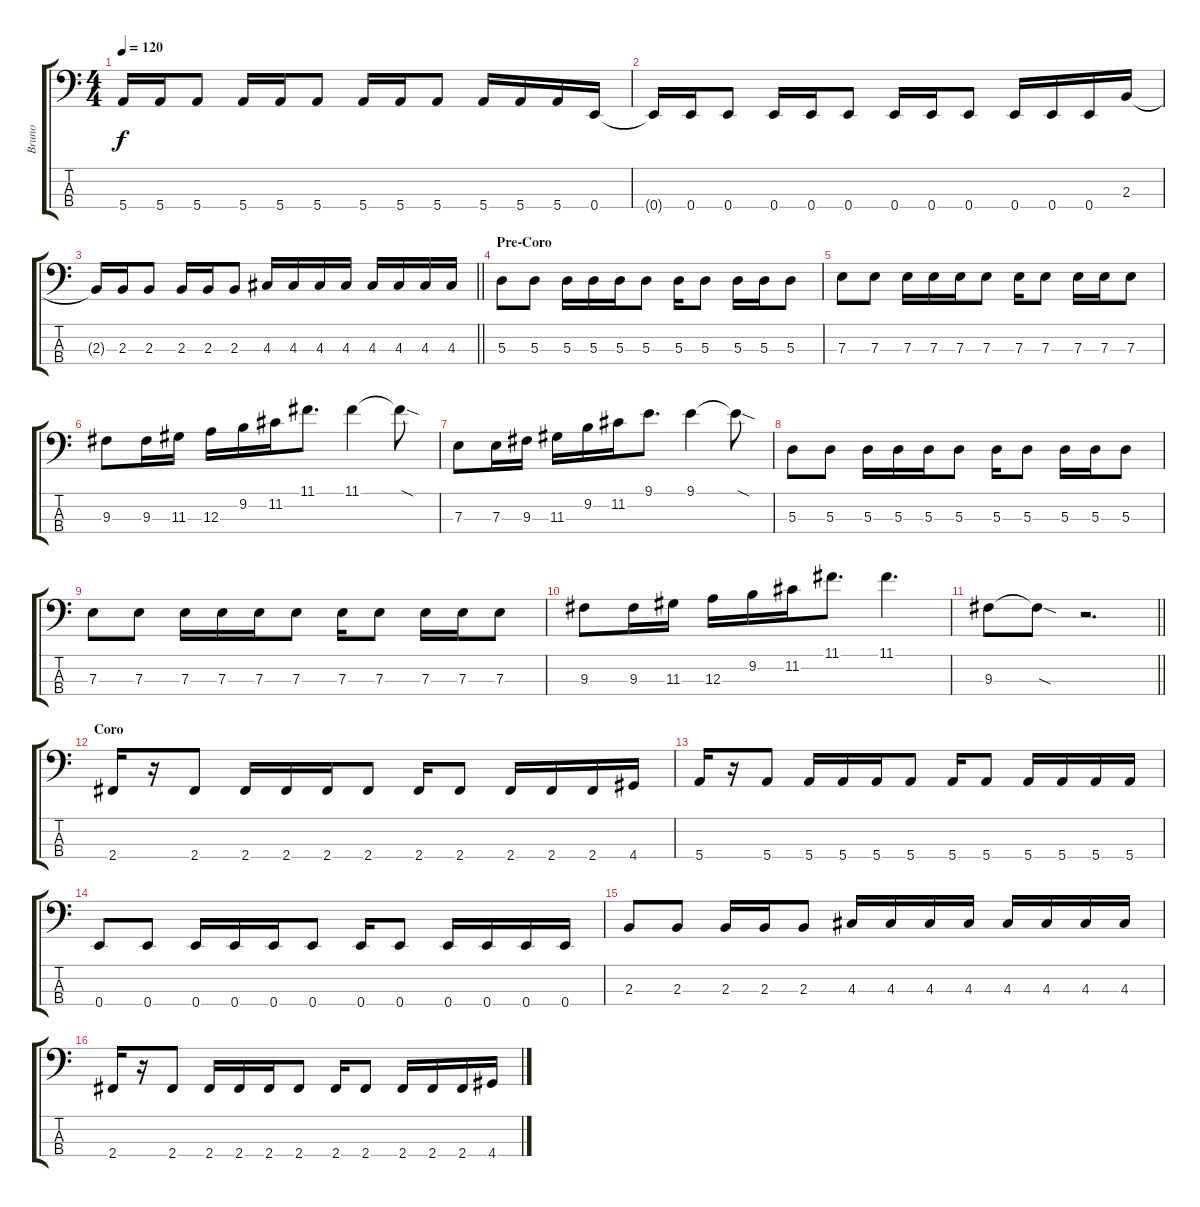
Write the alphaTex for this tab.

\track ("Bruno" "Bruno") {instrument electricbasspick}
\staff {score tabs}
\tuning (G2 D2 A1 E1) {hide}
\ts (4 4)
\tempo 120
\clef f4
\ks c
5.4{t}.16{dy f} 5.4.16 5.4.8 5.4.16 5.4.16 5.4.8 5.4.16 5.4.16 5.4.8 5.4.16 5.4.16 5.4.16 0.4.16 |
0.4{t}.16 0.4.16 0.4.8 0.4.16 0.4.16 0.4.8 0.4.16 0.4.16 0.4.8 0.4.16 0.4.16 0.4.16 2.3.16 |
\barLineRight lightlight
2.3{t}.16 2.3.16 2.3.8 2.3.16 2.3.16 2.3.8 4.3.16 4.3.16 4.3.16 4.3.16 4.3.16 4.3.16 4.3.16 4.3.16 |
\section ("" "Pre-Coro")
5.3.8 5.3.8 5.3.16 5.3.16 5.3.16 5.3.8 5.3.16 5.3.8 5.3.16 5.3.16 5.3.8 |
7.3.8 7.3.8 7.3.16 7.3.16 7.3.16 7.3.8 7.3.16 7.3.8 7.3.16 7.3.16 7.3.8 |
9.3.8 9.3.16 11.3.16 12.3.16 9.2.16 11.2.16 11.1.8{d} 11.1.4 11.1{sod t}.8 |
7.3.8 7.3.16 9.3.16 11.3.16 9.2.16 11.2.16 9.1.8{d} 9.1.4 9.1{sod t}.8 |
5.3.8 5.3.8 5.3.16 5.3.16 5.3.16 5.3.8 5.3.16 5.3.8 5.3.16 5.3.16 5.3.8 |
7.3.8 7.3.8 7.3.16 7.3.16 7.3.16 7.3.8 7.3.16 7.3.8 7.3.16 7.3.16 7.3.8 |
9.3.8 9.3.16 11.3.16 12.3.16 9.2.16 11.2.16 11.1.8{d} 11.1.4{d} |
\barLineRight lightlight
9.3.8 9.3{sod t}.8 r.2{d} |
\section ("" "Coro")
2.4.16 r.16 2.4.8 2.4.16 2.4.16 2.4.16 2.4.8 2.4.16 2.4.8 2.4.16 2.4.16 2.4.16 4.4.16 |
5.4.16 r.16 5.4.8 5.4.16 5.4.16 5.4.16 5.4.8 5.4.16 5.4.8 5.4.16 5.4.16 5.4.16 5.4.16 |
0.4.8 0.4.8 0.4.16 0.4.16 0.4.16 0.4.8 0.4.16 0.4.8 0.4.16 0.4.16 0.4.16 0.4.16 |
2.3.8 2.3.8 2.3.16 2.3.16 2.3.8 4.3.16 4.3.16 4.3.16 4.3.16 4.3.16 4.3.16 4.3.16 4.3.16 |
2.4.16 r.16 2.4.8 2.4.16 2.4.16 2.4.16 2.4.8 2.4.16 2.4.8 2.4.16 2.4.16 2.4.16 4.4.16
